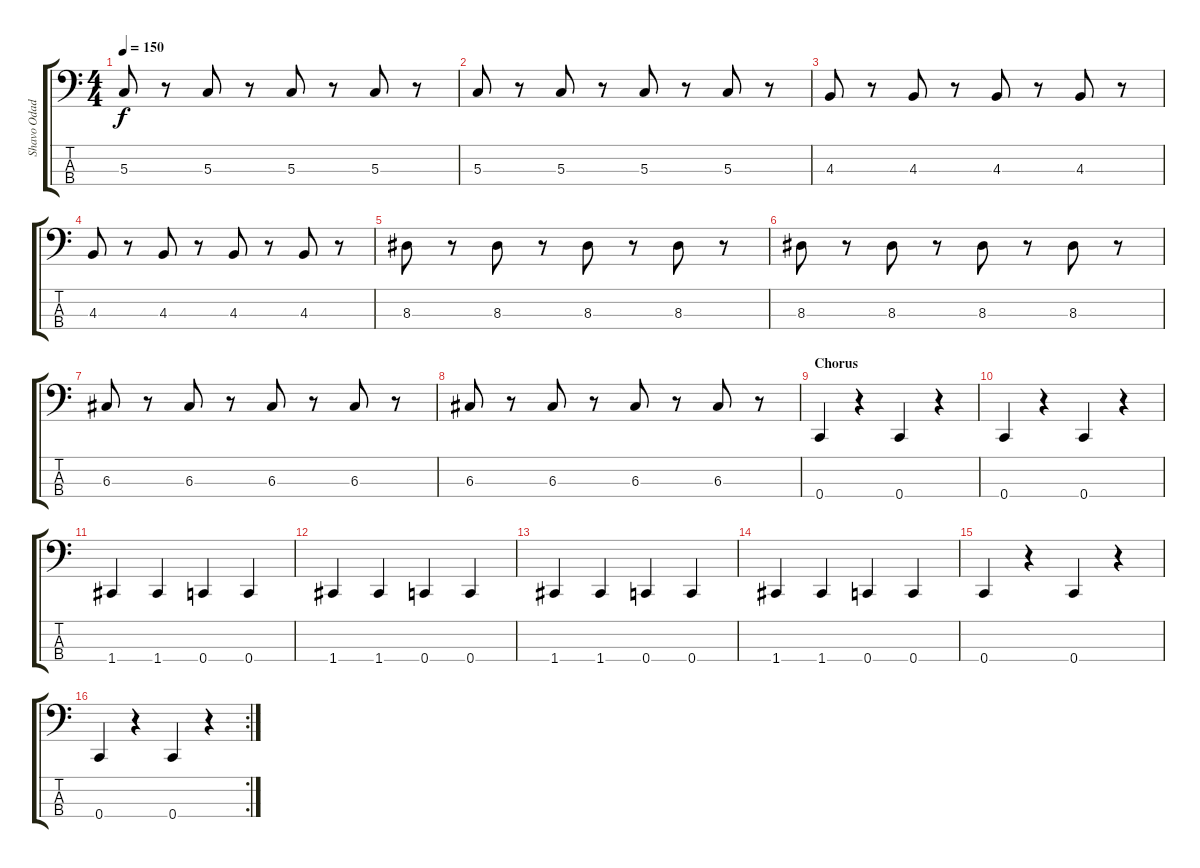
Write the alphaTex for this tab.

\track ("Shavo Odadjian" "Shavo Odad") {instrument electricbassfinger}
\staff {score tabs}
\tuning (F2 C2 G1 C1) {hide}
\ts (4 4)
\tempo 150
\clef f4
\ks c
5.3.8{dy f} r.8 5.3.8 r.8 5.3.8 r.8 5.3.8 r.8 |
5.3.8 r.8 5.3.8 r.8 5.3.8 r.8 5.3.8 r.8 |
4.3.8 r.8 4.3.8 r.8 4.3.8 r.8 4.3.8 r.8 |
4.3.8 r.8 4.3.8 r.8 4.3.8 r.8 4.3.8 r.8 |
8.3.8 r.8 8.3.8 r.8 8.3.8 r.8 8.3.8 r.8 |
8.3.8 r.8 8.3.8 r.8 8.3.8 r.8 8.3.8 r.8 |
6.3.8 r.8 6.3.8 r.8 6.3.8 r.8 6.3.8 r.8 |
6.3.8 r.8 6.3.8 r.8 6.3.8 r.8 6.3.8 r.8 |
\section ("" "Chorus")
0.4.4 r.4 0.4.4 r.4 |
0.4.4 r.4 0.4.4 r.4 |
1.4.4 1.4.4 0.4.4 0.4.4 |
1.4.4 1.4.4 0.4.4 0.4.4 |
1.4.4 1.4.4 0.4.4 0.4.4 |
1.4.4 1.4.4 0.4.4 0.4.4 |
0.4.4 r.4 0.4.4 r.4 |
\rc 2
0.4.4 r.4 0.4.4 r.4
